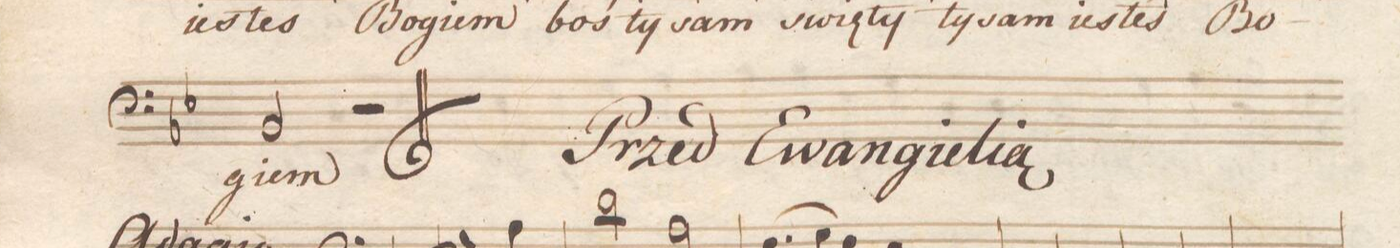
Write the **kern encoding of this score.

**kern	**text	**dynam
*I"Basso	*	*
*clefF4	*	*
*k[b-e-]	*	*
*met(c)	*	*
*M4/4	*	*
2BB-/	-giem	.
2r	.	.
==	==	==
*-	*-	*-
